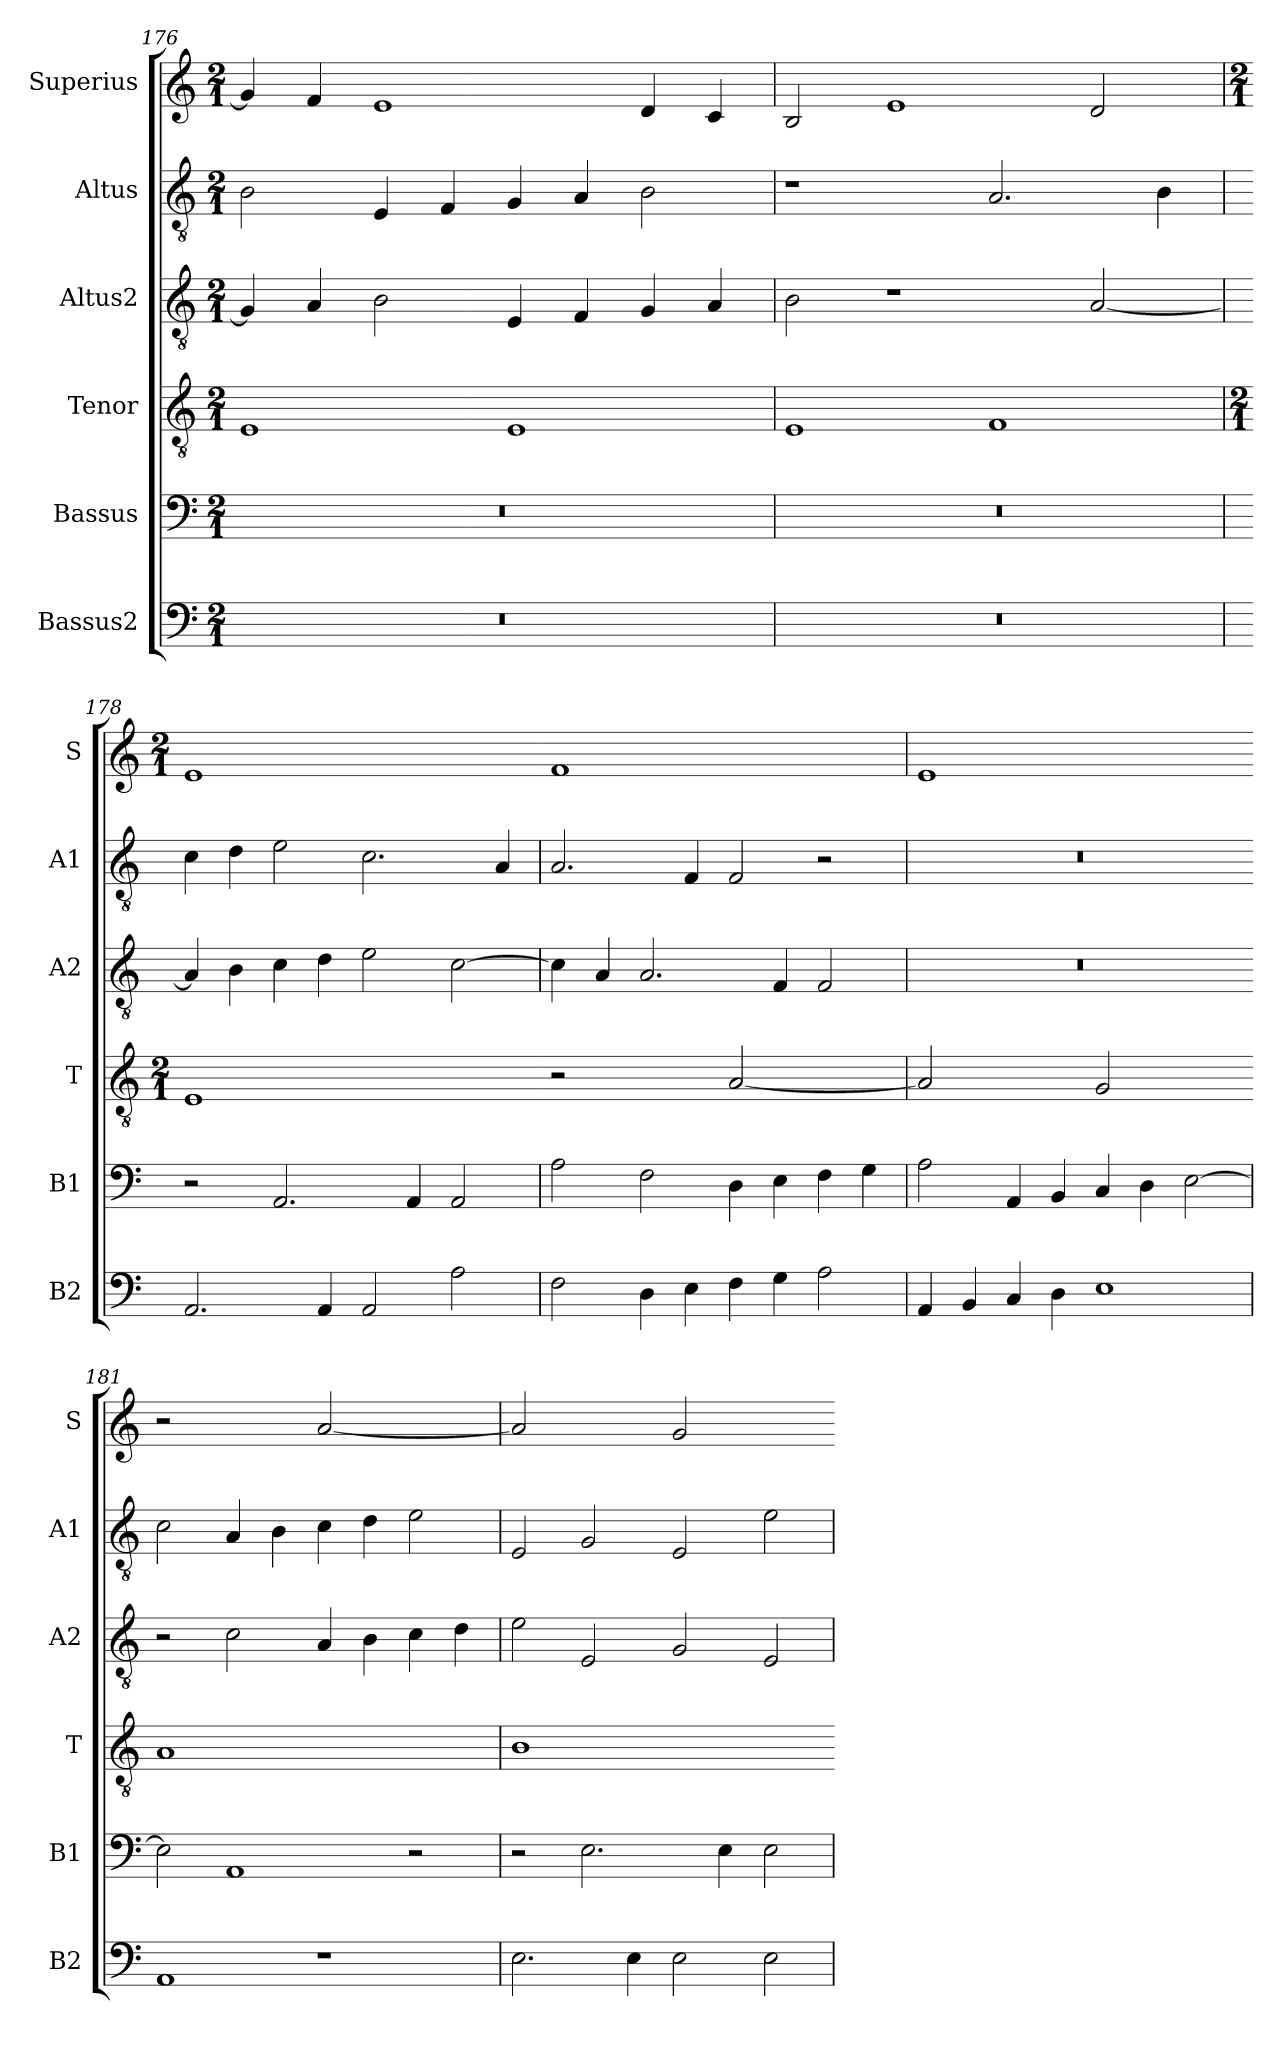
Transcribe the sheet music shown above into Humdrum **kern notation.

**kern	**kern	**kern	**kern	**kern	**kern
*part6	*part5	*part4	*part3	*part2	*part1
*staff6	*staff5	*staff4	*staff3	*staff2	*staff1
*I"Bassus2	*I"Bassus	*I"Tenor	*I"Altus2	*I"Altus	*I"Superius
*I'B2	*I'B1	*I'T	*I'A2	*I'A1	*I'S
*clefF4	*clefF4	*clefGv2	*clefGv2	*clefGv2	*clefG2
*k[]	*k[]	*k[]	*k[]	*k[]	*k[]
*M2/1	*M2/1	*M2/1	*M2/1	*M2/1	*M2/1
=176	=176	=176	=176	=176	=176
0r	0r	1E	4G/]	2B\	4g/]
.	.	.	4A/	.	4f/
.	.	.	2B\	4E/	1e
.	.	.	.	4F/	.
.	.	1E	4E/	4G/	.
.	.	.	4F/	4A/	.
.	.	.	4G/	2B\	4d/
.	.	.	4A/	.	4c/
=177	=177	=177	=177	=177	=177
0r	0r	1E	2B\	1r	2B/
.	.	.	1r	.	1e
.	.	1F	.	2.A/	.
.	.	.	[2A/	.	2d/
.	.	.	.	4B\	.
=178	=178	=178	=178	=178	=178
*	*	*M2/1	*	*	*M2/1
!	!	!LO:N:vis=1	!	!	!LO:N:vis=1
2.AA/	2r	0E	4A/]	4c\	0e
.	.	.	4B\	4d\	.
.	2.AA/	.	4c\	2e\	.
4AA/	.	.	4d\	.	.
2AA/	.	.	2e\	2.c\	.
.	4AA/	.	.	.	.
2A\	2AA/	.	[2c\	.	.
.	.	.	.	4A/	.
=179	=179	=179-	=179	=179	=179-
!	!	!LO:N:vis=2	!	!	!LO:N:vis=1
2F\	2A\	1r	4c\]	2.A/	0f
.	.	.	4A/	.	.
4D\	2F\	.	2.A/	.	.
4E\	.	.	.	4F/	.
!	!	!LO:N:vis=2	!	!	!
4F\	4D\	[1A	.	2F/	.
4G\	4E\	.	4F/	.	.
2A\	4F\	.	2F/	2r	.
.	4G\	.	.	.	.
=180	=180	=180	=180	=180	=180
!	!	!LO:N:vis=2	!	!	!LO:N:vis=1
4AA/	2A\	1A]	0r	0r	0e
4BB/	.	.	.	.	.
4C/	4AA/	.	.	.	.
4D\	4BB/	.	.	.	.
!	!	!LO:N:vis=2	!	!	!
1E	4C/	1G	.	.	.
.	4D\	.	.	.	.
.	[2E\	.	.	.	.
=181	=181	=181-	=181	=181	=181-
!	!	!LO:N:vis=1	!	!	!LO:N:vis=2
1AA	2E\]	0A	2r	2c\	1r
.	1AA	.	2c\	4A/	.
.	.	.	.	4B\	.
!	!	!	!	!	!LO:N:vis=2
1r	.	.	4A/	4c\	[1a
.	.	.	4B\	4d\	.
.	2r	.	4c\	2e\	.
.	.	.	4d\	.	.
=182	=182	=182	=182	=182	=182
!	!	!LO:N:vis=1	!	!	!LO:N:vis=2
2.E\	2r	0B	2e\	2E/	1a]
.	2.E\	.	2E/	2G/	.
4E\	.	.	.	.	.
!	!	!	!	!	!LO:N:vis=2
2E\	.	.	2G/	2E/	1g
.	4E\	.	.	.	.
2E\	2E\	.	2E/	2e\	.
=	=	=-	=	=	=-
*-	*-	*-	*-	*-	*-
